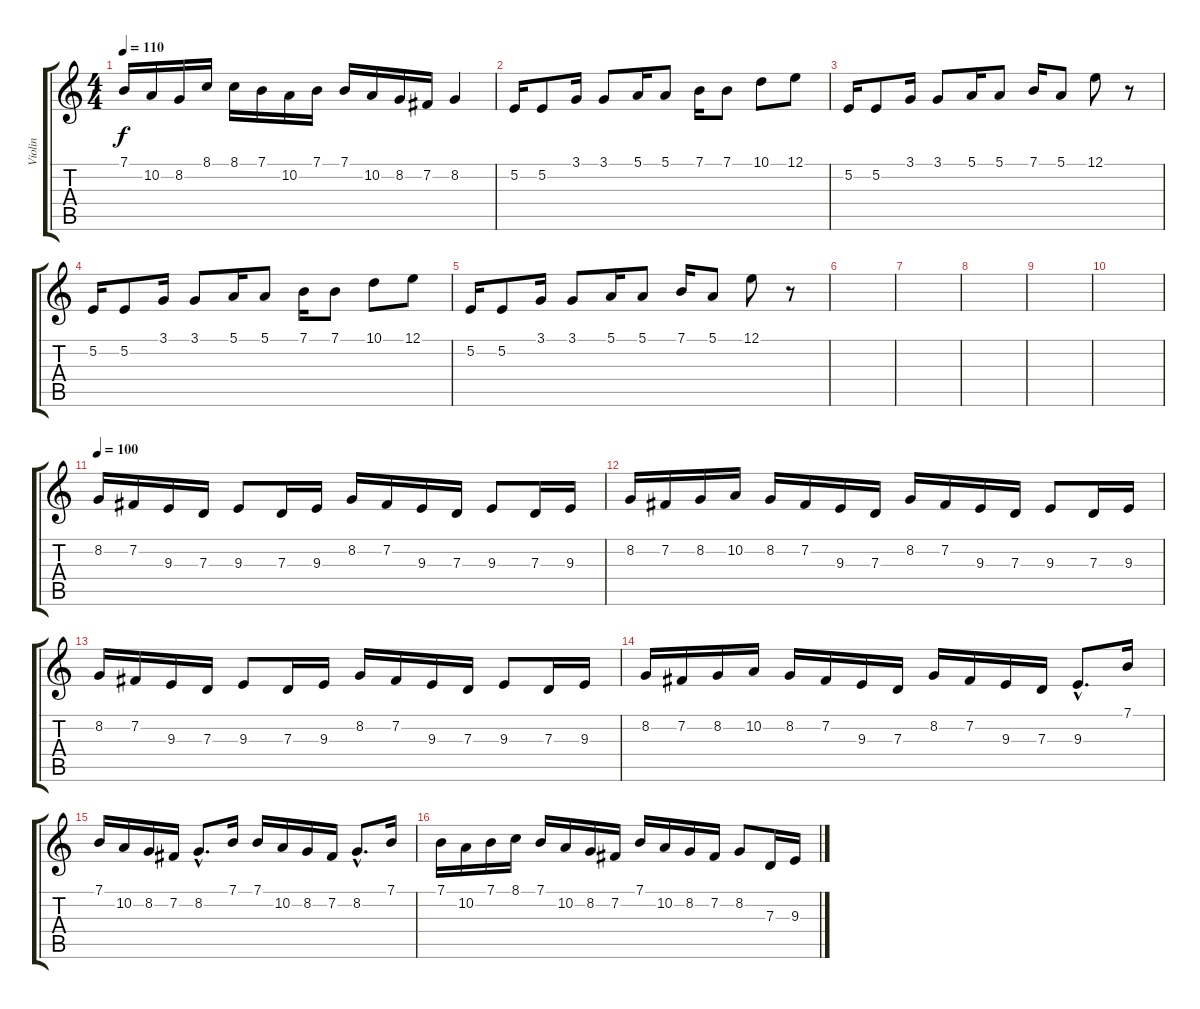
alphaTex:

\track ("Violin" "Violin") {instrument violin}
\staff {score tabs}
\tuning (E4 B3 G3 D3 A2 E2) {hide}
\ts (4 4)
\tempo 110
\clef g2
\ks c
7.1.16{dy f} 10.2.16 8.2.16 8.1.16 8.1.16 7.1.16 10.2.16 7.1.16 7.1.16 10.2.16 8.2.16 7.2.16 8.2.4 |
5.2.16 5.2.8 3.1.16 3.1.8 5.1.16 5.1.8 7.1.16 7.1.8 10.1.8 12.1.8 |
5.2.16 5.2.8 3.1.16 3.1.8 5.1.16 5.1.8 7.1.16 5.1.8 12.1.8 r.8 |
5.2.16 5.2.8 3.1.16 3.1.8 5.1.16 5.1.8 7.1.16 7.1.8 10.1.8 12.1.8 |
5.2.16 5.2.8 3.1.16 3.1.8 5.1.16 5.1.8 7.1.16 5.1.8 12.1.8 r.8 |
|
|
|
|
|
\tempo 100
8.2.16 7.2.16 9.3.16 7.3.16 9.3.8 7.3.16 9.3.16 8.2.16 7.2.16 9.3.16 7.3.16 9.3.8 7.3.16 9.3.16 |
8.2.16 7.2.16 8.2.16 10.2.16 8.2.16 7.2.16 9.3.16 7.3.16 8.2.16 7.2.16 9.3.16 7.3.16 9.3.8 7.3.16 9.3.16 |
8.2.16 7.2.16 9.3.16 7.3.16 9.3.8 7.3.16 9.3.16 8.2.16 7.2.16 9.3.16 7.3.16 9.3.8 7.3.16 9.3.16 |
8.2.16 7.2.16 8.2.16 10.2.16 8.2.16 7.2.16 9.3.16 7.3.16 8.2.16 7.2.16 9.3.16 7.3.16 9.3{hac}.8{d} 7.1.16 |
7.1.16 10.2.16 8.2.16 7.2.16 8.2{hac}.8{d} 7.1.16 7.1.16 10.2.16 8.2.16 7.2.16 8.2{hac}.8{d} 7.1.16 |
7.1.16 10.2.16 7.1.16 8.1.16 7.1.16 10.2.16 8.2.16 7.2.16 7.1.16 10.2.16 8.2.16 7.2.16 8.2.8 7.3.16 9.3.16
